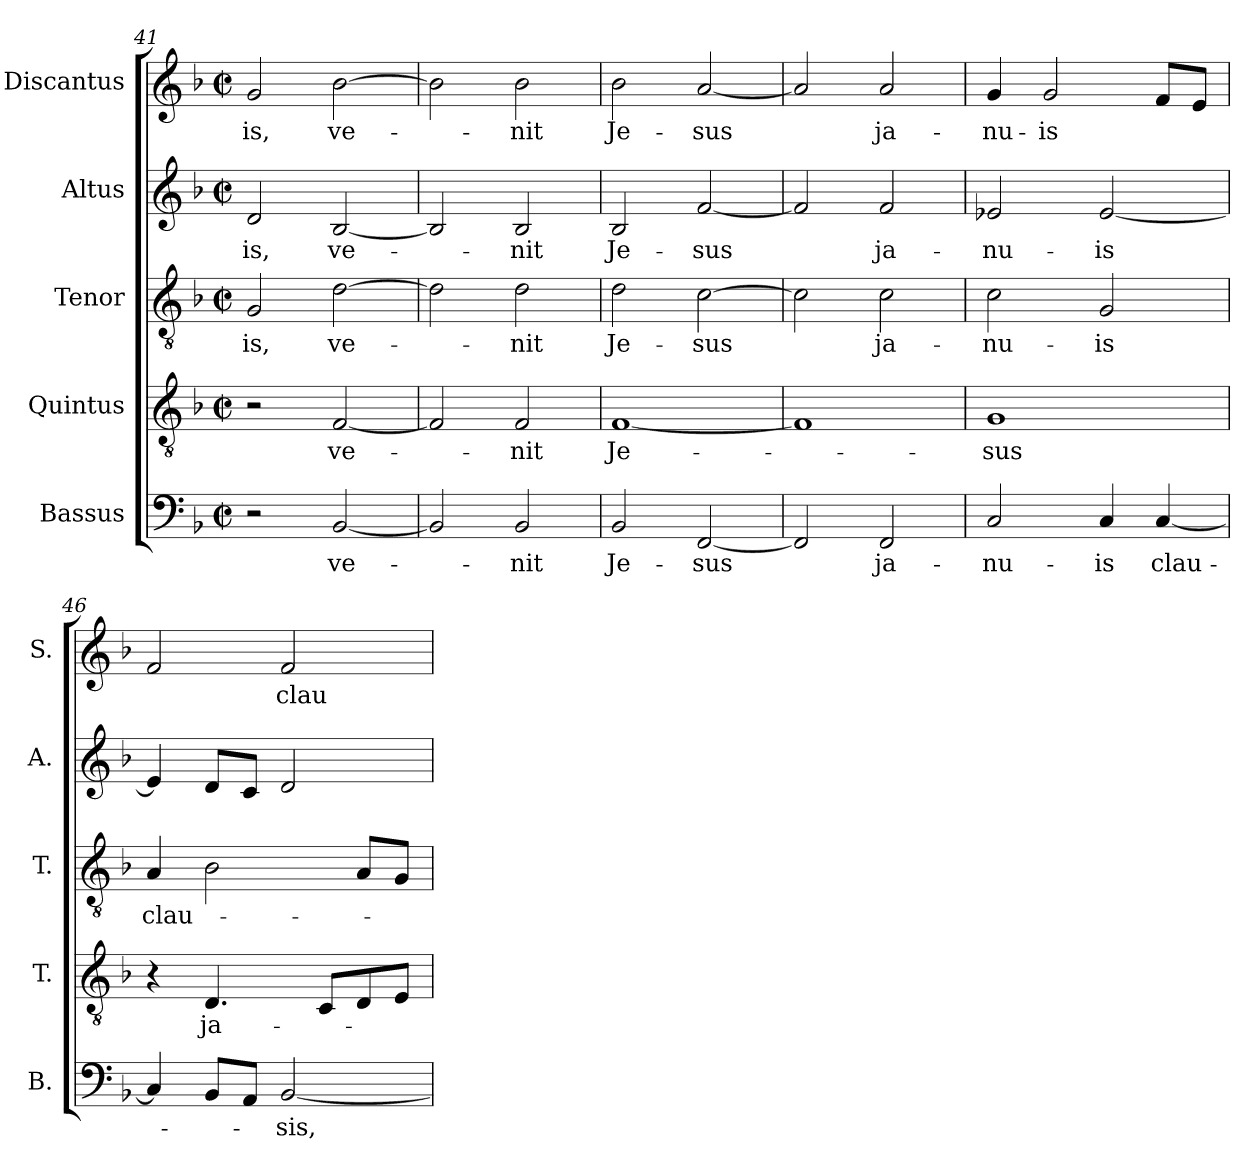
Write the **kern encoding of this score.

**kern	**text	**kern	**text	**kern	**text	**kern	**text	**kern	**text
*part5	*part5	*part4	*part4	*part3	*part3	*part2	*part2	*part1	*part1
*staff5	*staff5	*staff4	*staff4	*staff3	*staff3	*staff2	*staff2	*staff1	*staff1
*I"Bassus	*	*I"Quintus	*	*I"Tenor	*	*I"Altus	*	*I"Discantus	*
*I'B.	*	*I'T.	*	*I'T.	*	*I'A.	*	*I'S.	*
*clefF4	*	*clefGv2	*	*clefGv2	*	*clefG2	*	*clefG2	*
*	*	*ITrd7c12	*	*ITrd7c12	*	*	*	*	*
*k[b-]	*	*k[b-]	*	*k[b-]	*	*k[b-]	*	*k[b-]	*
*F:	*	*F:	*	*F:	*	*F:	*	*F:	*
*M2/2	*	*M2/2	*	*M2/2	*	*M2/2	*	*M2/2	*
*met(c|)	*	*met(c|)	*	*met(c|)	*	*met(c|)	*	*met(c|)	*
=41	=41	=41	=41	=41	=41	=41	=41	=41	=41
!	!	!	!	!	!LO:LY:b:color=#000000	!	!	!	!
!	!	!	!	!	!	!	!LO:LY:b:color=#000000	!	!
!	!	!	!	!	!	!	!	!	!LO:LY:b:color=#000000
2r	.	2r	.	2GGi/	-is,	2di/	-is,	2gi/	-is,
!	!LO:LY:b:color=#000000	!	!	!	!	!	!	!	!
!	!	!	!LO:LY:b:color=#000000	!	!	!	!	!	!
!	!	!	!	!	!LO:LY:b:color=#000000	!	!	!	!
!	!	!	!	!	!	!	!LO:LY:b:color=#000000	!	!
!	!	!	!	!	!	!	!	!	!LO:LY:b:color=#000000
[<2BB-i/	ve-	[<2FFi/	ve-	[>2Di\	ve-	[<2B-i/	ve-	[>2b-i\	ve-
=42	=42	=42	=42	=42	=42	=42	=42	=42	=42
2BB-i/]	.	2FFi/]	.	2Di\]	.	2B-i/]	.	2b-i\]	.
!	!LO:LY:b:color=#000000	!	!	!	!	!	!	!	!
!	!	!	!LO:LY:b:color=#000000	!	!	!	!	!	!
!	!	!	!	!	!LO:LY:b:color=#000000	!	!	!	!
!	!	!	!	!	!	!	!LO:LY:b:color=#000000	!	!
!	!	!	!	!	!	!	!	!	!LO:LY:b:color=#000000
2BB-i/	-nit	2FFi/	-nit	2Di\	-nit	2B-i/	-nit	2b-i\	-nit
=43	=43	=43	=43	=43	=43	=43	=43	=43	=43
!	!LO:LY:b:color=#000000	!	!	!	!	!	!	!	!
!	!	!	!LO:LY:b:color=#000000	!	!	!	!	!	!
!	!	!	!	!	!LO:LY:b:color=#000000	!	!	!	!
!	!	!	!	!	!	!	!LO:LY:b:color=#000000	!	!
!	!	!	!	!	!	!	!	!	!LO:LY:b:color=#000000
2BB-i/	Je-	[<1FFi	Je-	2Di\	Je-	2B-i/	Je-	2b-i\	Je-
!	!LO:LY:b:color=#000000	!	!	!	!	!	!	!	!
!	!	!	!	!	!LO:LY:b:color=#000000	!	!	!	!
!	!	!	!	!	!	!	!LO:LY:b:color=#000000	!	!
!	!	!	!	!	!	!	!	!	!LO:LY:b:color=#000000
[<2FFi/	-sus	.	.	[>2Ci\	-sus	[<2fi/	-sus	[<2ai/	-sus
=44	=44	=44	=44	=44	=44	=44	=44	=44	=44
2FFi/]	.	1FFi]	.	2Ci\]	.	2fi/]	.	2ai/]	.
!	!LO:LY:b:color=#000000	!	!	!	!	!	!	!	!
!	!	!	!	!	!LO:LY:b:color=#000000	!	!	!	!
!	!	!	!	!	!	!	!LO:LY:b:color=#000000	!	!
!	!	!	!	!	!	!	!	!	!LO:LY:b:color=#000000
2FFi/	ja-	.	.	2Ci\	ja-	2fi/	ja-	2ai/	ja-
!!LO:LB:g=z
=45	=45	=45	=45	=45	=45	=45	=45	=45	=45
!	!LO:LY:b:color=#000000	!	!	!	!	!	!	!	!
!	!	!	!LO:LY:b:color=#000000	!	!	!	!	!	!
!	!	!	!	!	!LO:LY:b:color=#000000	!	!	!	!
!	!	!	!	!	!	!	!LO:LY:b:color=#000000	!	!
!	!	!	!	!	!	!	!	!	!LO:LY:b:color=#000000
2Ci/	-nu-	1GGi	-sus	2Ci\	-nu-	2e-Xi/	-nu-	4gi/	-nu-
!	!	!	!	!	!	!	!	!	!LO:LY:b:color=#000000
.	.	.	.	.	.	.	.	2gi/	-is
!	!LO:LY:b:color=#000000	!	!	!	!	!	!	!	!
!	!	!	!	!	!LO:LY:b:color=#000000	!	!	!	!
!	!	!	!	!	!	!	!LO:LY:b:color=#000000	!	!
4Ci/	-is	.	.	2GGi/	-is	[<2e-i/	-is	.	.
!	!LO:LY:b:color=#000000	!	!	!	!	!	!	!	!
[<4Ci/	clau-	.	.	.	.	.	.	8fi/L	.
.	.	.	.	.	.	.	.	8ei/J	.
=46	=46	=46	=46	=46	=46	=46	=46	=46	=46
!	!	!	!	!	!LO:LY:b:color=#000000	!	!	!	!
4Ci/]	.	4r	.	4AAi/	clau-	4e-i/]	.	2fi/	.
!	!	!	!LO:LY:b:color=#000000	!	!	!	!	!	!
8BB-i/L	.	4.DDi/	ja-	2BB-i\	.	8di/L	.	.	.
8AAi/J	.	.	.	.	.	8ci/J	.	.	.
!	!LO:LY:b:color=#000000	!	!	!	!	!	!	!	!
!	!	!	!	!	!	!	!	!	!LO:LY:b:color=#000000
[<2BB-i/	-sis,	.	.	.	.	2di/	.	2fi/	clau-
.	.	8CCi/L	.	.	.	.	.	.	.
.	.	8DDi/	.	8AAi/L	.	.	.	.	.
.	.	8EEi/J	.	8GGi/J	.	.	.	.	.
=	=	=	=	=	=	=	=	=	=
*-	*-	*-	*-	*-	*-	*-	*-	*-	*-
